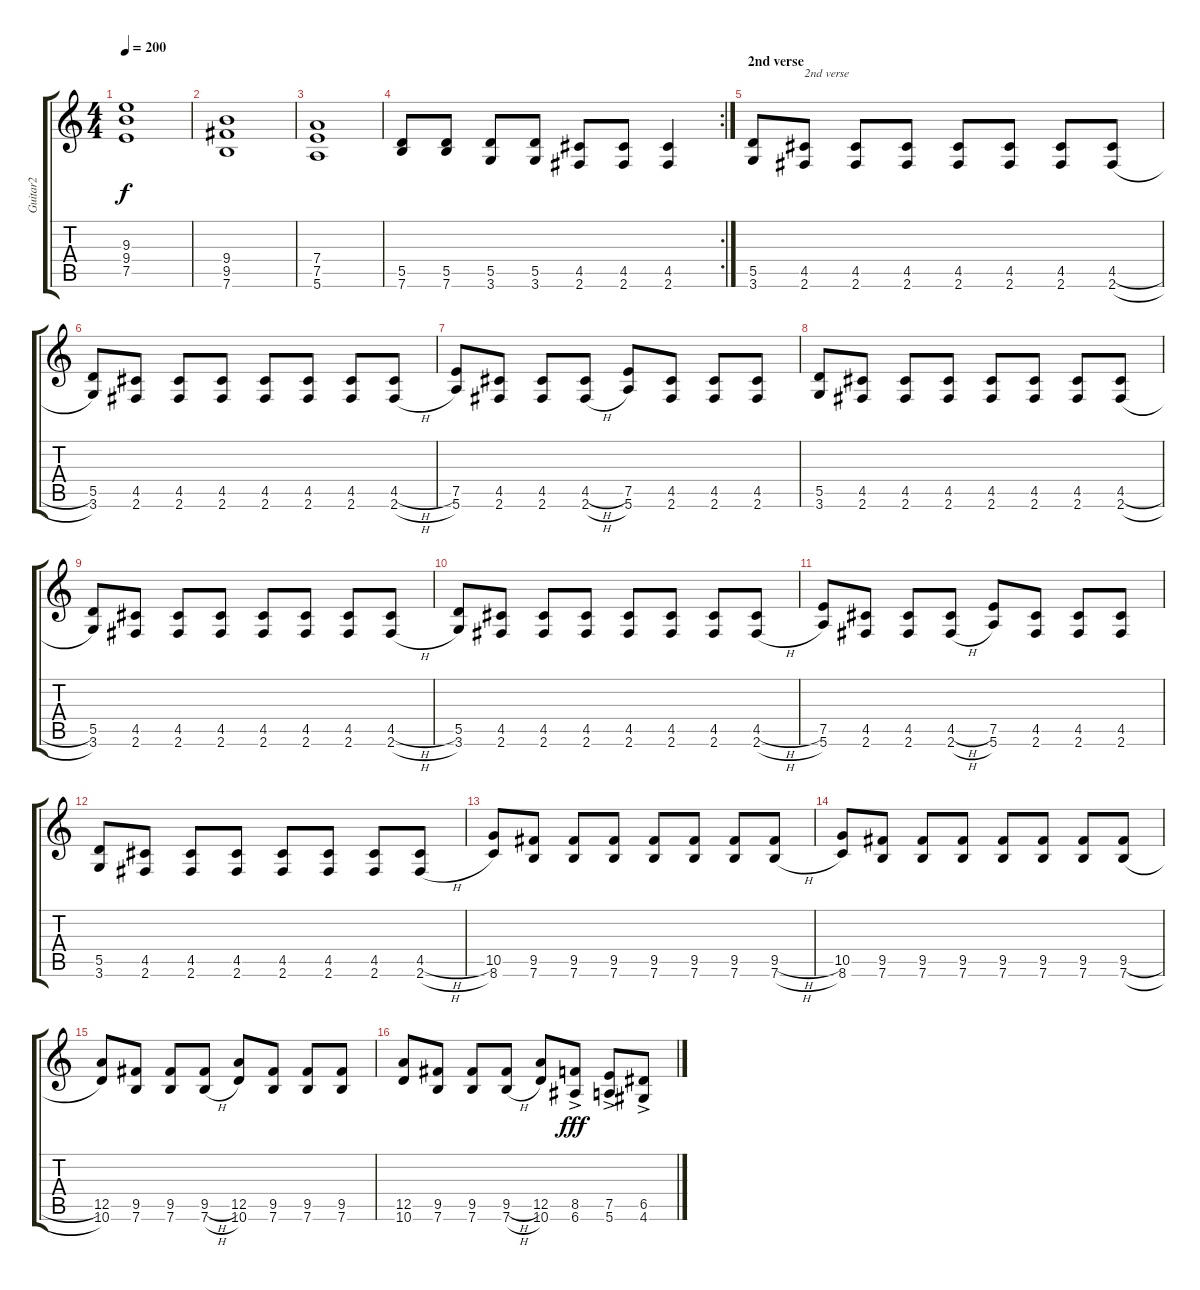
\track ("Guitar2" "Guitar2") {instrument overdrivenguitar}
\staff {score tabs}
\tuning (E4 B3 G3 D3 A2 E2) {hide}
\ts (4 4)
\tempo 200
\clef g2
\ks c
(9.3 9.4 7.5).1{dy f} |
(9.4 9.5 7.6).1 |
(7.4 7.5 5.6).1 |
\rc 2
(5.5 7.6).8 (5.5 7.6).8 (5.5 3.6).8 (5.5 3.6).8 (4.5 2.6).8 (4.5 2.6).8 (4.5 2.6).4 |
\section ("" "2nd verse")
(5.5 3.6).8 (4.5 2.6).8{txt "2nd verse"} (4.5 2.6).8 (4.5 2.6).8 (4.5 2.6).8 (4.5 2.6).8 (4.5 2.6).8 (4.5{h} 2.6{h}).8 |
(5.5 3.6).8 (4.5 2.6).8 (4.5 2.6).8 (4.5 2.6).8 (4.5 2.6).8 (4.5 2.6).8 (4.5 2.6).8 (4.5{h} 2.6{h}).8 |
(7.5 5.6).8 (4.5 2.6).8 (4.5 2.6).8 (4.5{h} 2.6{h}).8 (7.5 5.6).8 (4.5 2.6).8 (4.5 2.6).8 (4.5 2.6).8 |
(5.5 3.6).8 (4.5 2.6).8 (4.5 2.6).8 (4.5 2.6).8 (4.5 2.6).8 (4.5 2.6).8 (4.5 2.6).8 (4.5{h} 2.6{h}).8 |
(5.5 3.6).8 (4.5 2.6).8 (4.5 2.6).8 (4.5 2.6).8 (4.5 2.6).8 (4.5 2.6).8 (4.5 2.6).8 (4.5{h} 2.6{h}).8 |
(5.5 3.6).8 (4.5 2.6).8 (4.5 2.6).8 (4.5 2.6).8 (4.5 2.6).8 (4.5 2.6).8 (4.5 2.6).8 (4.5{h} 2.6{h}).8 |
(7.5 5.6).8 (4.5 2.6).8 (4.5 2.6).8 (4.5{h} 2.6{h}).8 (7.5 5.6).8 (4.5 2.6).8 (4.5 2.6).8 (4.5 2.6).8 |
(5.5 3.6).8 (4.5 2.6).8 (4.5 2.6).8 (4.5 2.6).8 (4.5 2.6).8 (4.5 2.6).8 (4.5 2.6).8 (4.5{h} 2.6{h}).8 |
(10.5 8.6).8 (9.5 7.6).8 (9.5 7.6).8 (9.5 7.6).8 (9.5 7.6).8 (9.5 7.6).8 (9.5 7.6).8 (9.5{h} 7.6{h}).8 |
(10.5 8.6).8 (9.5 7.6).8 (9.5 7.6).8 (9.5 7.6).8 (9.5 7.6).8 (9.5 7.6).8 (9.5 7.6).8 (9.5{h} 7.6{h}).8 |
(12.5 10.6).8 (9.5 7.6).8 (9.5 7.6).8 (9.5{h} 7.6{h}).8 (12.5 10.6).8 (9.5 7.6).8 (9.5 7.6).8 (9.5 7.6).8 |
(12.5 10.6).8 (9.5 7.6).8 (9.5 7.6).8 (9.5{h} 7.6{h}).8 (12.5 10.6).8 (8.5{ac} 6.6{ac}).8{dy fff} (7.5{ac} 5.6{ac}).8 (6.5{ac} 4.6{ac}).8
